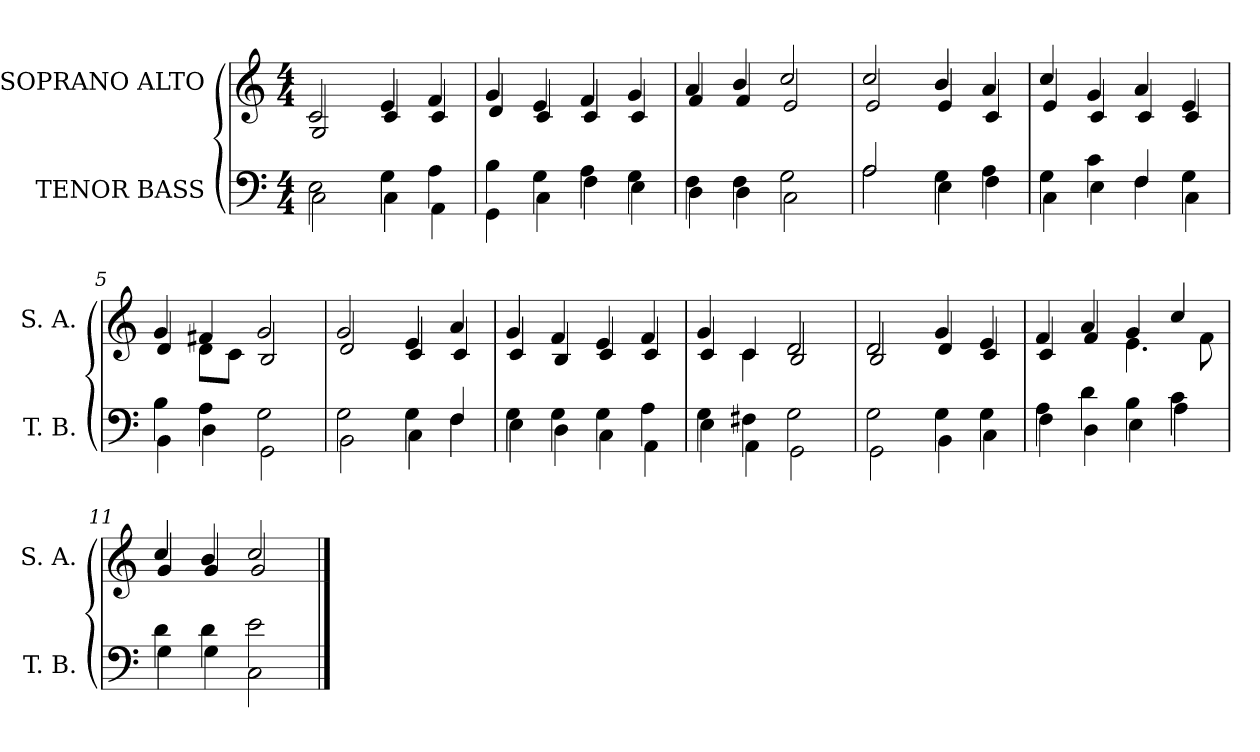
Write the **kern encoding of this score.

**kern	**kern
*part2	*part1
*staff2	*staff1
*I"TENOR BASS	*I"SOPRANO ALTO
*I'T. B.	*I'S. A.
!!LO:PB:g=z
*clefF4	*clefG2
*k[]	*k[]
*C:	*C:
*M4/4	*M4/4
=	=
*^	*^
2Ei\	2Ci\	2ci/	2Gi/
4Gi\	4Ci\	4ei/	4ci/
4Ai\	4AAi\	4fi/	4ci/
=1	=1	=1	=1
4Bi\	4GGi\	4gi/	4di/
4Gi\	4Ci\	4ei/	4ci/
4Ai\	4Fi\	4fi/	4ci/
4Gi\	4Ei\	4gi/	4ci/
=2	=2	=2	=2
4Fi\	4Di\	4ai/	4fi/
4Fi\	4Di\	4bi/	4fi/
2Gi\	2Ci\	2cci/	2ei/
=3	=3	=3	=3
2Ai/	2Ai\	2cci/	2ei/
4Gi\	4Ei\	4bi/	4ei/
4Ai\	4Fi\	4ai/	4ci/
!!LO:LB:g=z	!!
=4	=4	=4	=4
4Gi\	4Ci\	4cci/	4ei/
4ci\	4Ei\	4gi/	4ci/
4Fi/	4Fi\	4ai/	4ci/
4Gi\	4Ci\	4ei/	4ci/
=5	=5	=5	=5
4Bi\	4BBi\	4gi/	4di/
4Ai\	4Di\	4f#Xi/	8di\L
.	.	.	8ci\J
2Gi\	2GGi\	2gi/	2Bi/
=6	=6	=6	=6
2Gi\	2BBi\	2gi/	2di/
4Gi\	4Ci\	4ei/	4ci/
4Fi/	4Fi\	4ai/	4ci/
=7	=7	=7	=7
4Gi\	4Ei\	4gi/	4ci/
4Gi\	4Di\	4fi/	4Bi/
4Gi\	4Ci\	4ei/	4ci/
4Ai\	4AAi\	4fi/	4ci/
!!LO:LB:g=z	!!
=8	=8	=8	=8
4Gi\	4Ei\	4gi/	4ci/
4F#Xi\	4AAi\	4ci/	4ci\
2Gi\	2GGi\	2di/	2Bi/
=9	=9	=9	=9
2Gi\	2GGi\	2di/	2Bi/
4Gi\	4BBi\	4gi/	4di/
4Gi\	4Ci\	4ei/	4ci/
=10	=10	=10	=10
4Ai\	4Fi\	4fi/	4ci/
4di\	4Di\	4ai/	4fi/
4Bi\	4Ei\	4gi/	4.ei\
4ci\	4Ai\	4cci/	.
.	.	.	8fi\
=11	=11	=11	=11
4di\	4Gi\	4cci/	4gi/
4di\	4Gi\	4bi/	4gi/
2ei\	2Ci\	2cci/	2gi/
*v	*v	*	*
*	*v	*v
==	==
*-	*-
